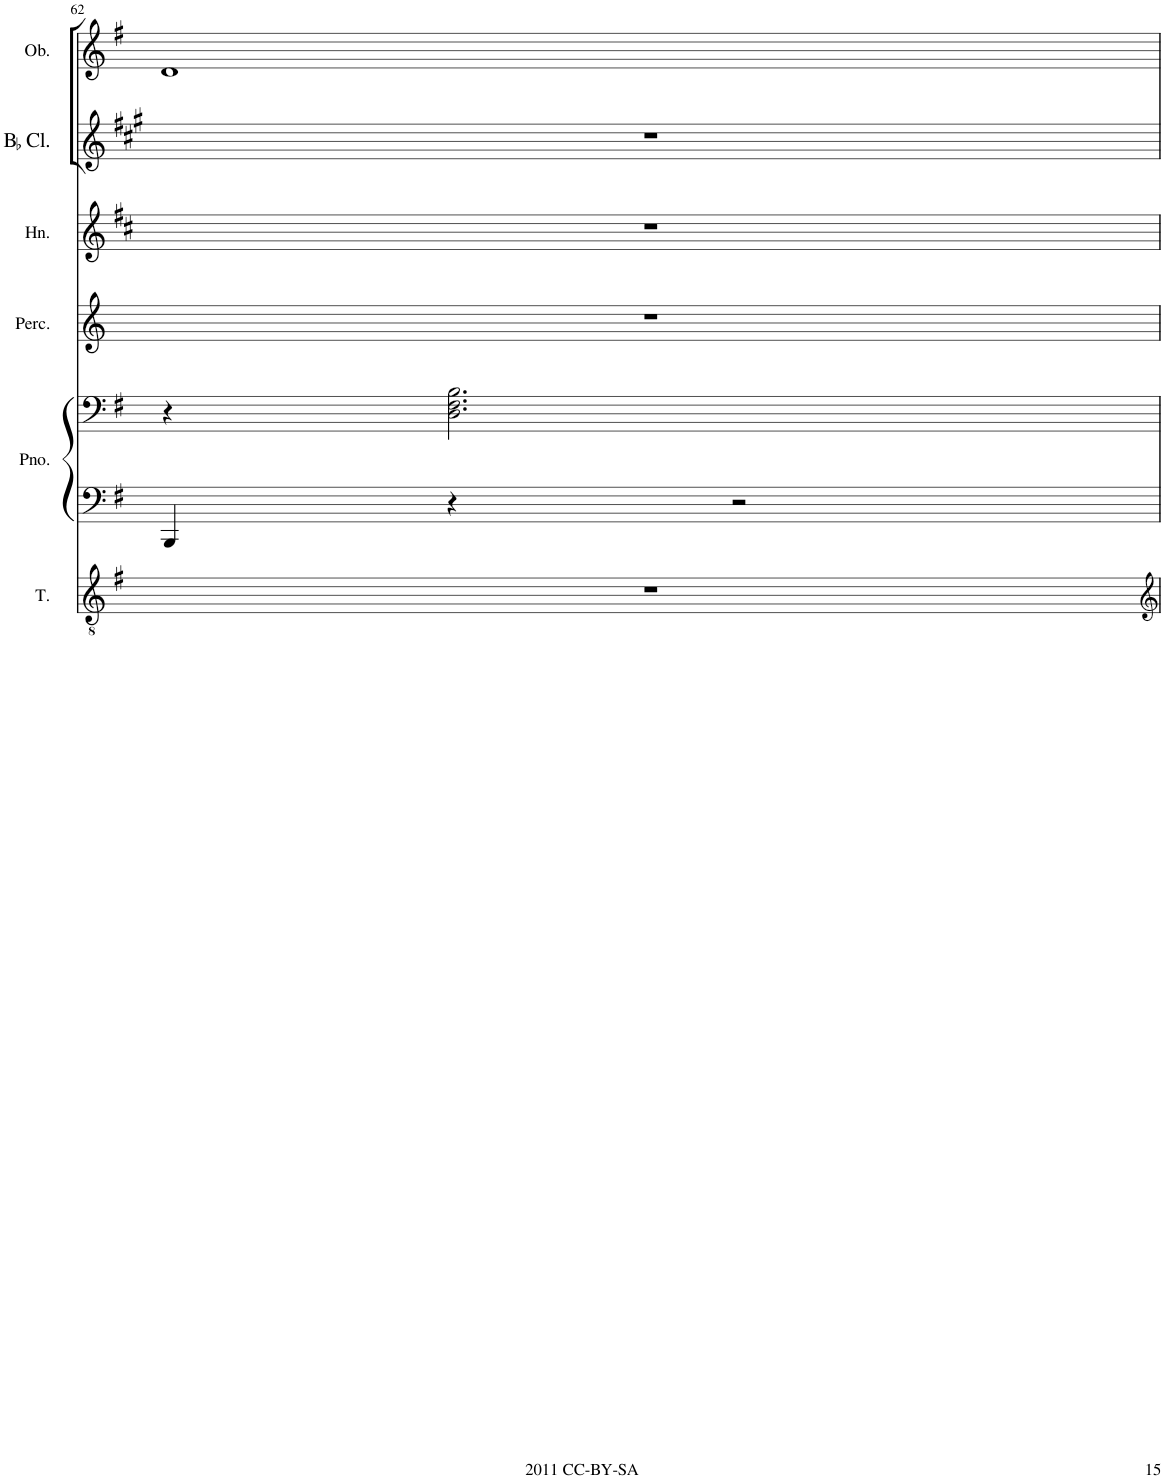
**kern	**kern	**kern	**kern	**kern	**kern	**kern
*part6	*part5	*part5	*part4	*part3	*part2	*part1
*staff7	*staff6	*staff5	*staff4	*staff3	*staff2	*staff1
*I"Tenor	*I"Piano	*	*I"Percussion	*I"Horn	*I"BaccidentalFlat Clarinet	*I"Oboe
*I'T.	*I'Pno.	*	*I'Perc.	*I'Hn.	*I'BaccidentalFlat Cl.	*I'Ob.
!!LO:PB:g=z
*clefGv2	*clefF4	*clefF4	*clefG2	*clefG2	*clefG2	*clefG2
*	*	*	*	*Trd4c7	*Trd1c2	*
*k[f#]	*k[f#]	*k[f#]	*k[]	*k[f#c#]	*k[f#c#g#]	*k[f#]
*M4/4	*M4/4	*M4/4	*M4/4	*M4/4	*M4/4	*M4/4
=62	=62	=62	=62	=62	=62	=62
1r	4BBB/	4r	1r	1r	1r	1d
.	4r	2.D\ 2.F#\ 2.B\	.	.	.	.
.	2r	.	.	.	.	.
=	=	=	=	=	=	=
*-	*-	*-	*-	*-	*-	*-
